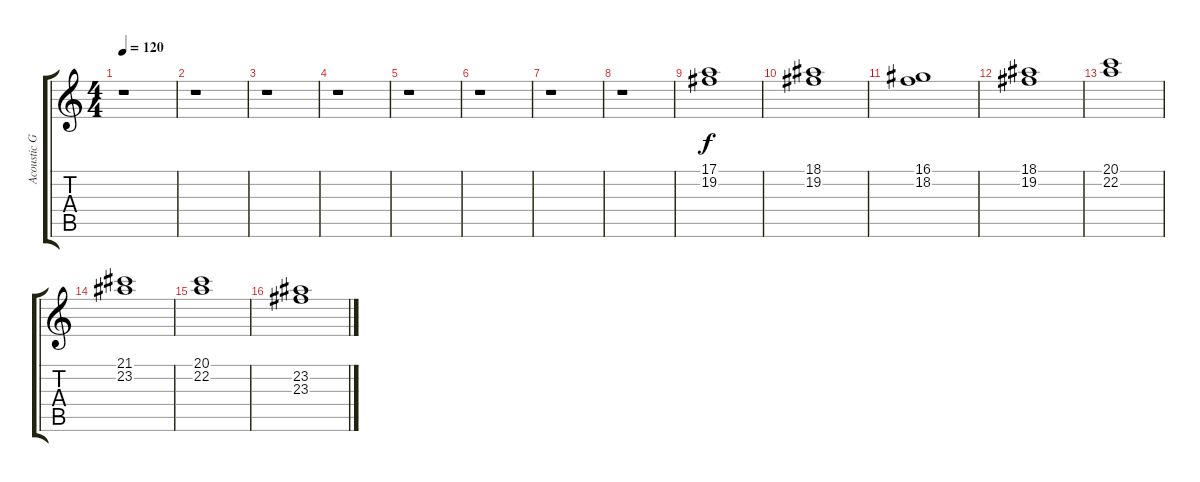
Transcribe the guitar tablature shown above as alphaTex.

\track ("Acoustic Grand Piano" "Acoustic G") {instrument acousticgrandpiano}
\staff {score tabs}
\tuning (E4 B3 G3 D3 A2 E2) {hide}
\ts (4 4)
\tempo 120
\clef g2
\ks c
r.1{dy f} |
r.1 |
r.1 |
r.1 |
r.1 |
r.1 |
r.1 |
r.1 |
(17.1 19.2).1 |
(18.1 19.2).1 |
(16.1 18.2).1 |
(18.1 19.2).1 |
(20.1 22.2).1 |
(21.1 23.2).1 |
(20.1 22.2).1 |
(23.2 23.3).1
